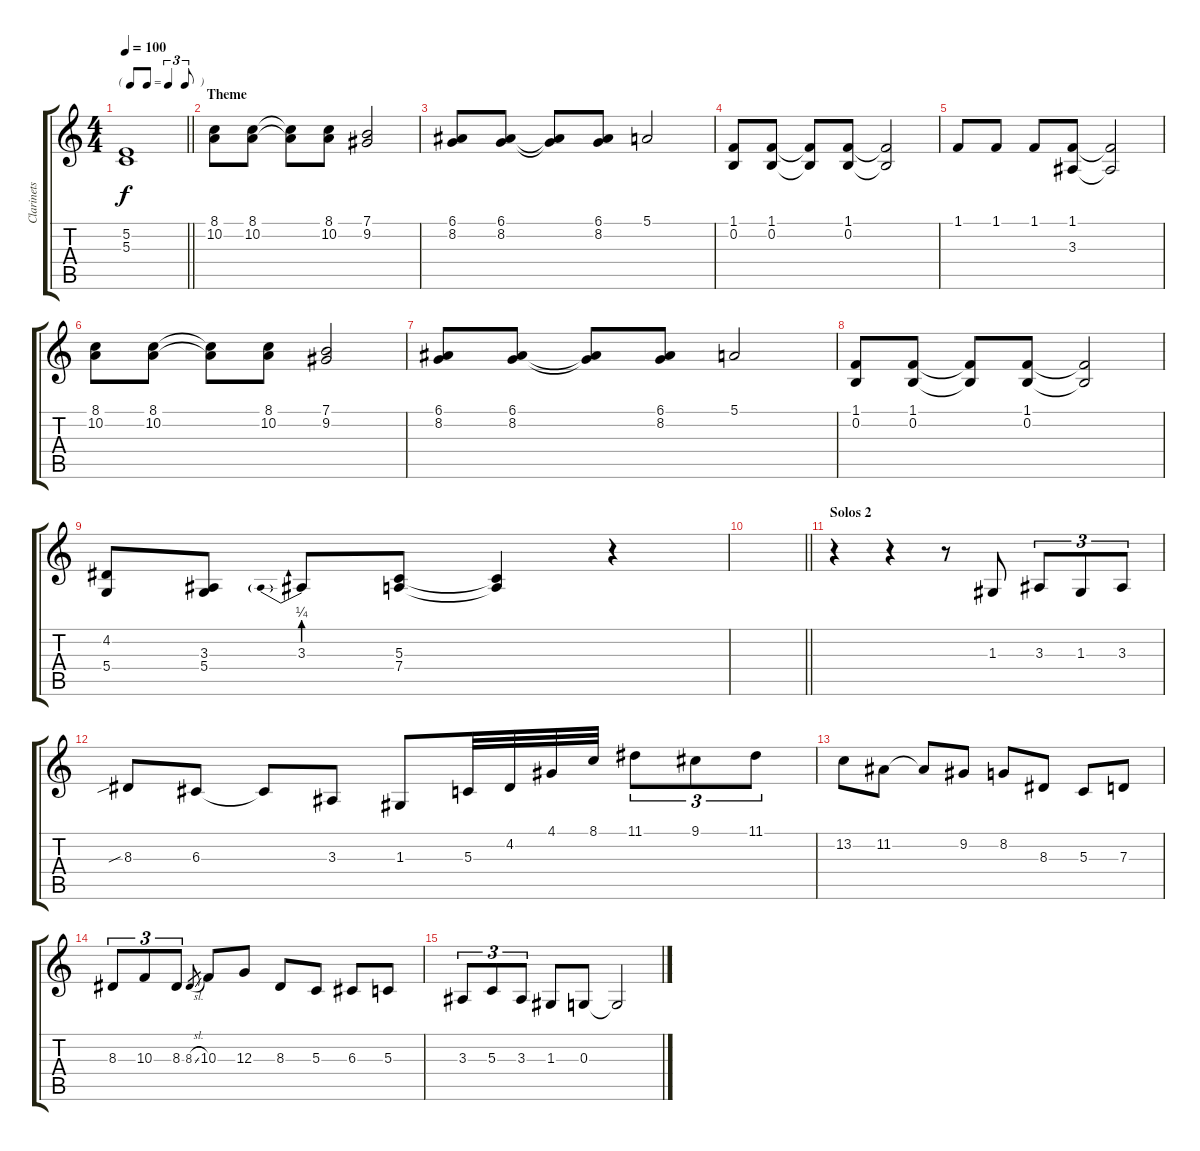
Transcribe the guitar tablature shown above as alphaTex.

\track ("Clarinets" "Clarinets") {instrument clarinet}
\staff {score tabs}
\tuning (E4 B3 G3 D3 A2 E2) {hide}
\ts (4 4)
\tf triplet8th
\tempo 100
\clef g2
\barLineRight lightlight
\ks c
(5.2 5.3).1{dy f} |
\section ("" "Theme")
(8.1 10.2).8 (8.1 10.2).8 (8.1{t} 10.2{t}).8 (8.1 10.2).8 (7.1 9.2).2 |
(6.1 8.2).8 (6.1 8.2).8 (6.1{t} 8.2{t}).8 (6.1 8.2).8 5.1.2 |
(1.1 0.2).8 (1.1 0.2).8 (1.1{t} 0.2{t}).8 (1.1 0.2).8 (1.1{t} 0.2{t}).2 |
1.1.8 1.1.8 1.1.8 (1.1 3.3).8 (1.1{t} 3.3{t}).2 |
(8.1 10.2).8 (8.1 10.2).8 (8.1{t} 10.2{t}).8 (8.1 10.2).8 (7.1 9.2).2 |
(6.1 8.2).8 (6.1 8.2).8 (6.1{t} 8.2{t}).8 (6.1 8.2).8 5.1.2 |
(1.1 0.2).8 (1.1 0.2).8 (1.1{t} 0.2{t}).8 (1.1 0.2).8 (1.1{t} 0.2{t}).2 |
(4.2 5.4).8 (3.3 5.4).8 3.3{be (prebend 0 1 60 1)}.8 (5.3 7.4).8 (5.3{t} 7.4{t}).4 r.4 |
\barLineRight lightlight
|
\section ("" "Solos 2")
r.4 r.4 r.8 1.3.8 3.3.8{tu (3 2)} 1.3.8{tu (3 2)} 3.3.8{tu (3 2)} |
8.3{sib}.8 6.3.8 6.3{t}.8 3.3.8 1.3.8 5.3.32 4.2.32 4.1.32 8.1.32 11.1.8{tu (3 2)} 9.1.8{tu (3 2)} 11.1.8{tu (3 2)} |
13.2.8 11.2.8 11.2{t}.8 9.2.8 8.2.8 8.3.8 5.3.8 7.3.8 |
8.3.8{tu (3 2)} 10.3.8{tu (3 2)} 8.3.8{tu (3 2)} 8.3{sl}.8{gr} 10.3.8 12.3.8 8.3.8 5.3.8 6.3.8 5.3.8 |
3.3.8{tu (3 2)} 5.3.8{tu (3 2)} 3.3.8{tu (3 2)} 1.3.8 0.3.8 0.3{t}.2{volume 4}
